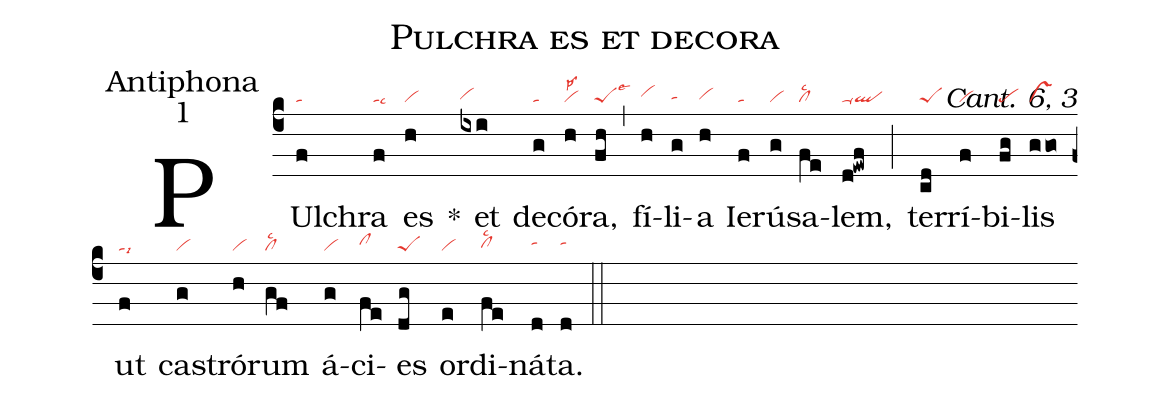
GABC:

name:Pulchra es et decora;
office-part:Antiphona;
mode:1;
commentary:Cant. 6, 3;
nabc-lines:1;
%%
(c4)
PUl(f|ta)chra(f|talsc6) es(h|vi) *()
et(ixi|vihg) de(g|ta)có(h|vilsp2)ra,(fh|peSlse3) (,)
fí(h|vihh)li(g|tahg)a(h|vihg) Ie(f|ta)rú(g|vi)sa(fe|cllsc2)lem,(d!ewf|ta-ql) (;)
ter(cd|peS)rí(f|vi)bi(fg|pe)lis(ggo|vs) ut(f|talsi9) ca(g|vi)stró(h|vi)rum(gf|cllsc2) á(g|vi)ci(fe|clhh)es(dg|peS) or(e|vi)di(fe|clhglsc2)ná(d|tahh)ta.(d|tahh) (::)
